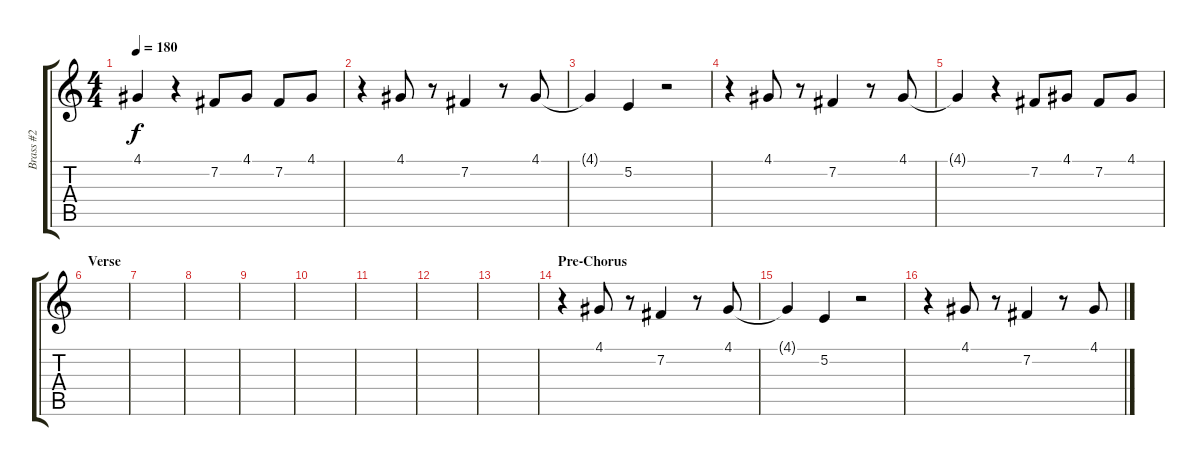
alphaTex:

\track ("Brass #2" "Brass #2") {instrument trombone}
\staff {score tabs}
\tuning (E4 B3 G3 D3 A2 E2) {hide}
\ts (4 4)
\tempo 180
\clef g2
\ks c
4.1{t}.4{dy f} r.4 7.2.8 4.1.8 7.2.8 4.1.8 |
r.4 4.1.8 r.8 7.2.4 r.8 4.1.8 |
4.1{t}.4 5.2.4 r.2 |
r.4 4.1.8 r.8 7.2.4 r.8 4.1.8 |
4.1{t}.4 r.4 7.2.8 4.1.8 7.2.8 4.1.8 |
\section ("" "Verse")
|
|
|
|
|
|
|
|
\section ("" "Pre-Chorus")
r.4 4.1.8 r.8 7.2.4 r.8 4.1.8 |
4.1{t}.4 5.2.4 r.2 |
r.4 4.1.8 r.8 7.2.4 r.8 4.1.8
